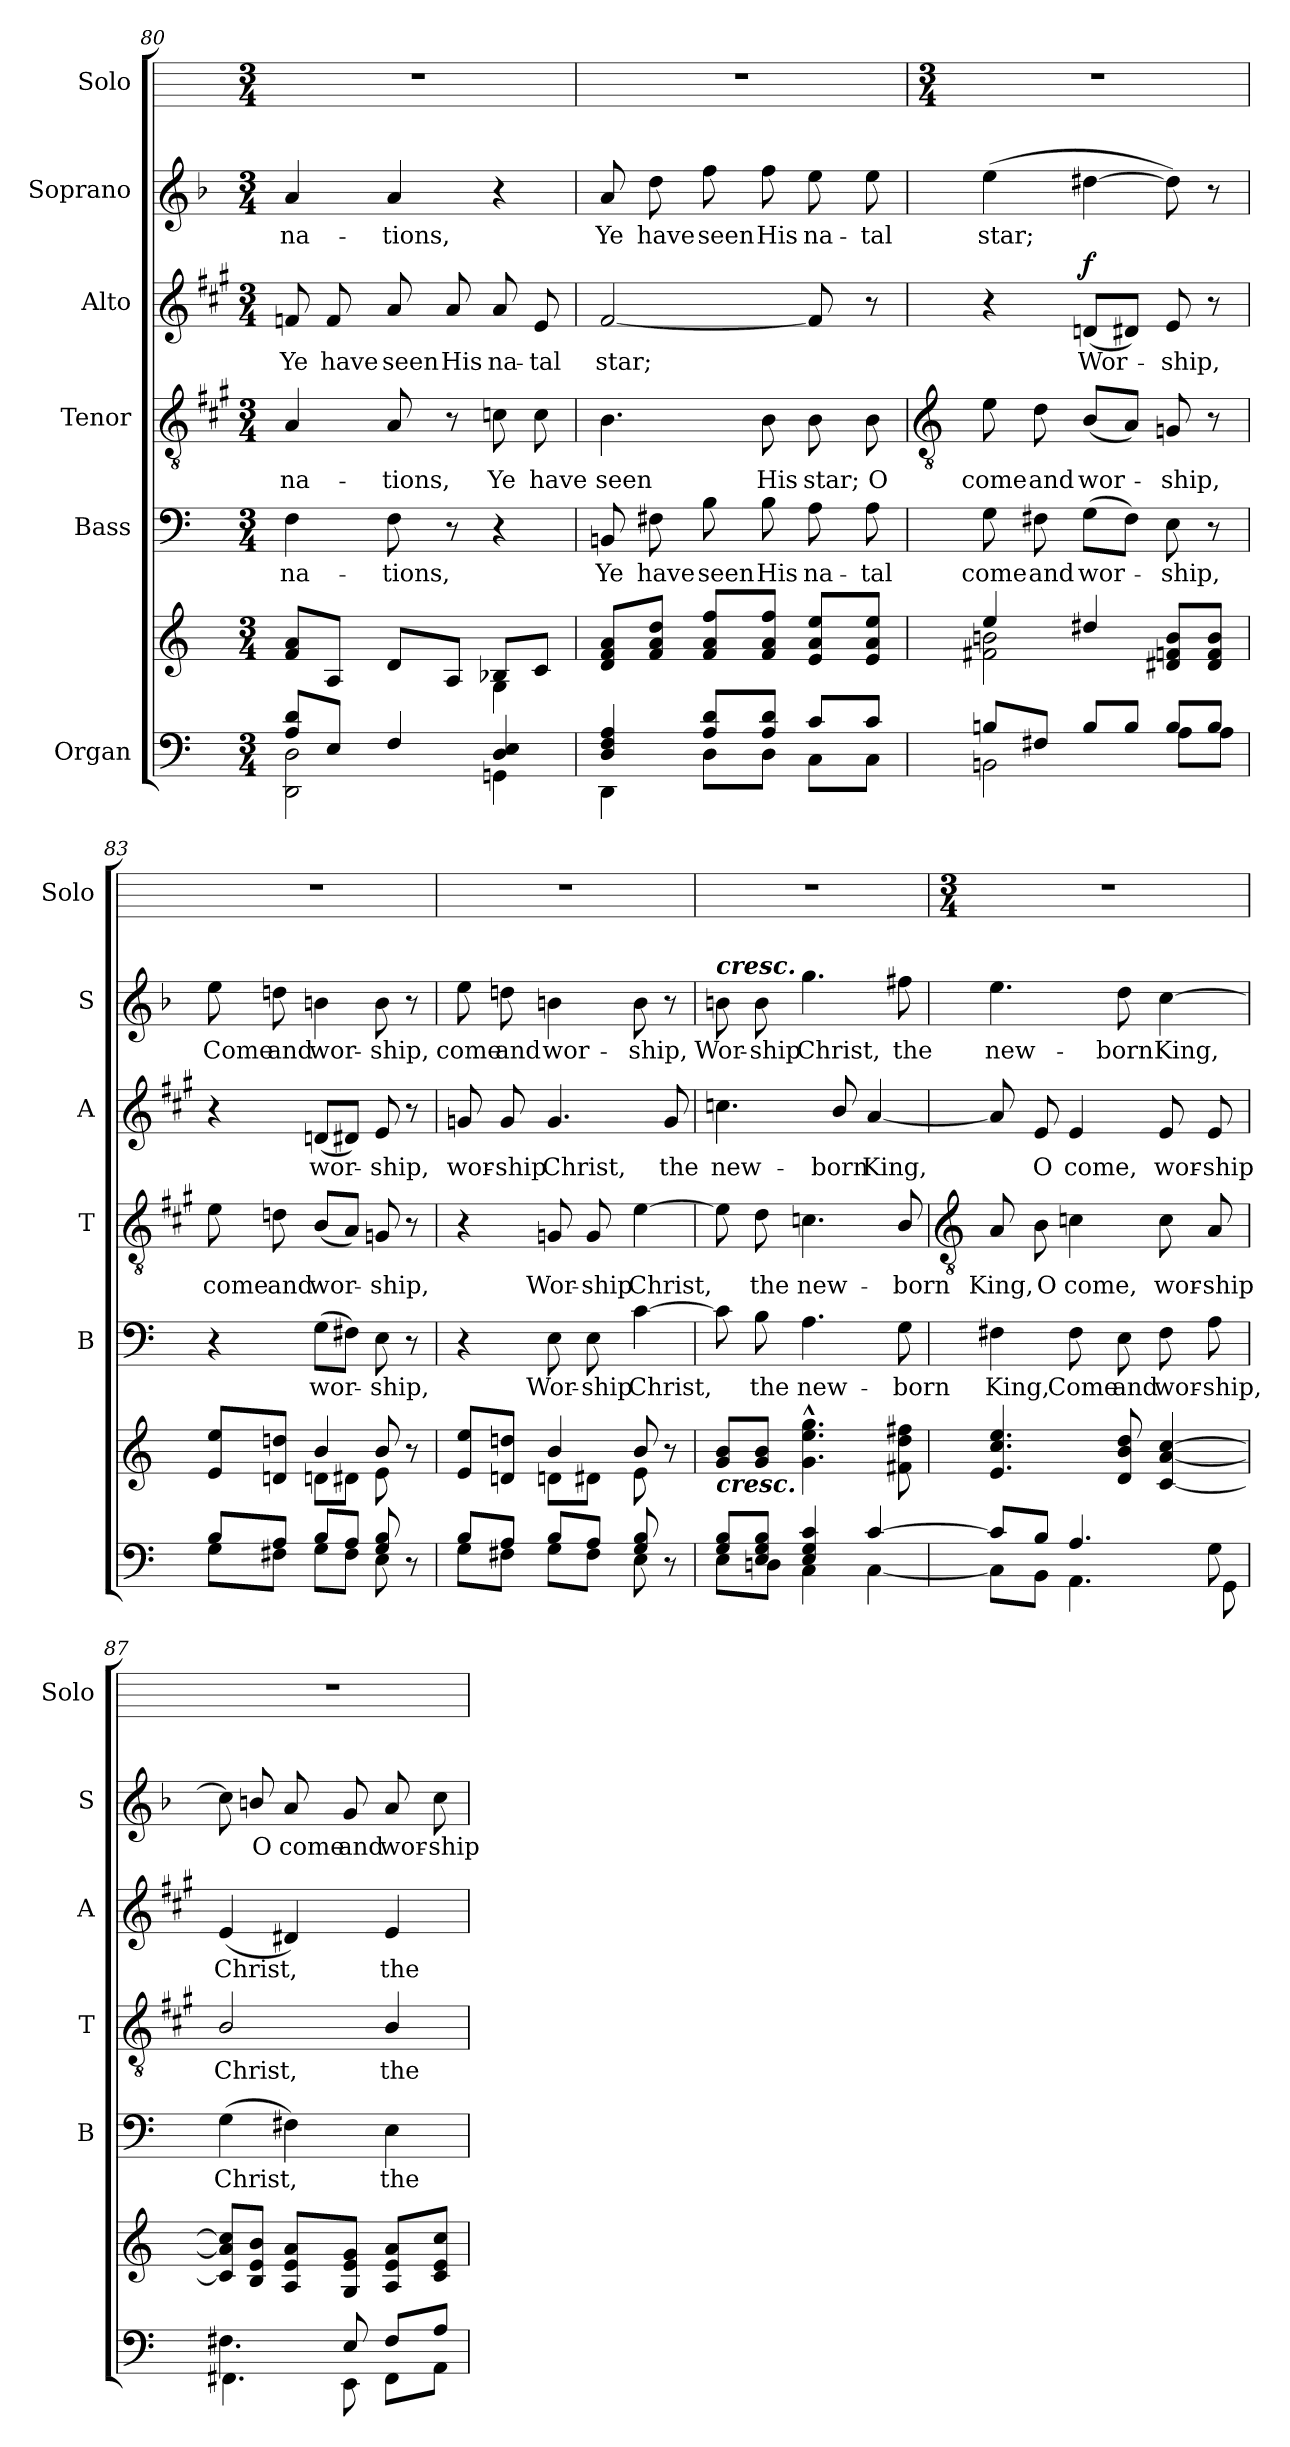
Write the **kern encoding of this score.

**kern	**kern	**kern	**text	**kern	**text	**kern	**text	**dynam	**kern	**text	**kern
*part6	*part6	*part5	*part5	*part4	*part4	*part3	*part3	*part3	*part2	*part2	*part1
*staff7	*staff6	*staff5	*staff5	*staff4	*staff4	*staff3	*staff3	*staff3	*staff2	*staff2	*staff1
*I"Organ	*	*I"Bass	*	*I"Tenor	*	*I"Alto	*	*	*I"Soprano	*	*I"Solo
*	*	*I'B	*	*I'T	*	*I'A	*	*	*I'S	*	*I'Solo
*clefF4	*clefG2	*clefF4	*	*clefGv2	*	*clefG2	*	*	*clefG2	*	*
*k[]	*k[]	*k[]	*	*k[f#c#g#]	*	*k[f#c#g#]	*	*	*k[b-]	*	*
*C:	*C:	*C:	*	*A:	*	*A:	*	*	*F:	*	*
*M3/4	*M3/4	*M3/4	*	*M3/4	*	*M3/4	*	*	*M3/4	*	*M3/4
=80	=80	=80	=80	=80	=80	=80	=80	=80	=80	=80	=80
*^	*^	*	*	*	*	*	*	*	*	*	*
!	!	!	!	!	!LO:LY:b	!	!LO:LY:b	!	!LO:LY:b	!	!	!LO:LY:b	!
8A/ 8d/L	2DD\ 2D\	8f/ 8a/L	2ryy	4F	na-	4A	na-	8fn	Ye	.	4a	na-	2.r
!	!	!	!	!	!	!	!	!	!LO:LY:b	!	!	!	!
8E/J	.	8A/J	.	.	.	.	.	8f	have	.	.	.	.
!	!	!	!	!	!LO:LY:b	!	!LO:LY:b	!	!LO:LY:b	!	!	!LO:LY:b	!
4F/	.	8d/L	.	8F	-tions,	8A	-tions,	8a	seen	.	4a	-tions,	.
!	!	!	!	!	!	!	!	!	!LO:LY:b	!	!	!	!
.	.	8A/J	.	8r	.	8r	.	8a	His	.	.	.	.
!	!	!	!	!	!	!	!LO:LY:b	!	!LO:LY:b	!	!	!	!
4D/ 4E/	4GGn\	8B-X/L	4G\	4r	.	8cn	Ye	8a	na-	.	4r	.	.
!	!	!	!	!	!	!	!LO:LY:b	!	!LO:LY:b	!	!	!	!
.	.	8c/J	.	.	.	8c	have	8e	-tal	.	.	.	.
=81	=81	=81	=81	=81	=81	=81	=81	=81	=81	=81	=81	=81	=81
!	!	!	!	!	!LO:LY:b	!	!LO:LY:b	!	!LO:LY:b	!	!	!LO:LY:b	!
4D/ 4F/ 4A/	4DD\	8d/ 8f/ 8a/L	2ryy	8BBn	Ye	4.B	seen	[2f#	star;	.	8a	Ye	2.r
!	!	!	!	!	!LO:LY:b	!	!	!	!	!	!	!LO:LY:b	!
.	.	8f/ 8a/ 8dd/J	.	8F#X	have	.	.	.	.	.	8dd	have	.
!	!	!	!	!	!LO:LY:b	!	!	!	!	!	!	!LO:LY:b	!
8A/ 8d/L	8D\L	8f/ 8a/ 8ff/L	.	8B	seen	.	.	.	.	.	8ff	seen	.
!	!	!	!	!	!LO:LY:b	!	!LO:LY:b	!	!	!	!	!LO:LY:b	!
8A/ 8d/J	8D\J	8f/ 8a/ 8ff/J	.	8B	His	8B	His	.	.	.	8ff	His	.
!	!	!	!	!	!LO:LY:b	!	!LO:LY:b	!	!	!	!	!LO:LY:b	!
8c/L	8C\L	8e/ 8a/ 8ee/L	8ryy	8A	na-	8B	star;	8f#]	.	.	8ee	na-	.
!	!	!	!	!	!LO:LY:b	!	!LO:LY:b	!	!	!	!	!LO:LY:b	!
8c/J	8C\J	8e/ 8a/ 8ee/J	8ryy	8A	-tal	8B	O	8r	.	.	8ee	-tal	.
!!LO:LB:g=z
=82	=82	=82	=82	=82	=82	=82	=82	=82	=82	=82	=82	=82	=82
*	*	*	*	*	*	*clefGv2	*	*	*	*	*	*	*
*	*	*	*	*	*	*	*	*	*	*	*	*	*M3/4
!	!	!	!	!	!LO:LY:b	!	!LO:LY:b	!	!	!	!	!LO:LY:b	!
8Bn/L	2BBn\	4ee/	2f#X\ 2bn\	8G	come	8e	come	4r	.	.	(>4ee	star;	2.r
!	!	!	!	!	!LO:LY:b	!	!LO:LY:b	!	!	!	!	!	!
8F#X/J	.	.	.	8F#X	and	8d	and	.	.	.	.	.	.
!	!	!	!	!	!LO:LY:b	!	!LO:LY:b	!	!LO:LY:b	!LO:DY:b	!	!	!
8B/L	.	4dd#X/	.	(>8GL	wor-	(<8BL	wor-	(<8dnL	Wor-	f	[4dd#X	.	.
8B/J	.	.	.	8F#J)	.	8AJ)	.	8d#XJ)	.	.	.	.	.
!	!	!	!	!	!LO:LY:b	!	!LO:LY:b	!	!LO:LY:b	!	!	!	!
8B/L	8A\L	8d#X/ 8f/ 8b/L	4ryy	8E	ship,	8Gn	ship,	8e	ship,	.	8dd#])	.	.
8B/J	8A\J	8d#/ 8f/ 8b/J	.	8r	.	8r	.	8r	.	.	8r	.	.
!!LO:LB:g=z
=83	=83	=83	=83	=83	=83	=83	=83	=83	=83	=83	=83	=83	=83
!	!	!	!	!	!	!	!LO:LY:b	!	!	!	!	!LO:LY:b	!
8B/L	8G\L	8e 8eeL	4ryy	4r	.	8e	come	4r	.	.	8ee	Come	2.r
!	!	!	!	!	!	!	!LO:LY:b	!	!	!	!	!LO:LY:b	!
8A/J	8F#X\J	8dn 8ddnJ	.	.	.	8dn	and	.	.	.	8ddn	and	.
!	!	!	!	!	!LO:LY:b	!	!LO:LY:b	!	!LO:LY:b	!	!	!LO:LY:b	!
8B/L	8G\L	4b/	8dn\L	(>8GL	wor-	(<8BL	wor-	(<8dnL	wor-	.	4bn	wor-	.
8A/J	8F#\J	.	8d#X\J	8F#XJ)	.	8AJ)	.	8d#XJ)	.	.	.	.	.
!	!	!	!	!	!LO:LY:b	!	!LO:LY:b	!	!LO:LY:b	!	!	!LO:LY:b	!
8G/ 8B/	8E\	8b/	8e\	8E	ship,	8Gn	ship,	8e	ship,	.	8b	-ship,	.
8ryy	8r	8r	8ryy	8r	.	8r	.	8r	.	.	8r	.	.
=84	=84	=84	=84	=84	=84	=84	=84	=84	=84	=84	=84	=84	=84
!	!	!	!	!	!	!	!	!	!LO:LY:b	!	!	!LO:LY:b	!
8B/L	8G\L	8e 8eeL	4ryy	4r	.	4r	.	8gn	wor-	.	8ee	come	2.r
!	!	!	!	!	!	!	!	!	!LO:LY:b	!	!	!LO:LY:b	!
8A/J	8F#X\J	8dn 8ddnJ	.	.	.	.	.	8g	-ship	.	8ddn	and	.
!	!	!	!	!	!LO:LY:b	!	!LO:LY:b	!	!LO:LY:b	!	!	!LO:LY:b	!
8B/L	8G\L	4b/	8dn\L	8E	Wor-	8Gn	Wor-	4.g	Christ,	.	4bn	wor-	.
!	!	!	!	!	!LO:LY:b	!	!LO:LY:b	!	!	!	!	!	!
8A/J	8F#\J	.	8d#X\J	8E	-ship	8G	-ship	.	.	.	.	.	.
!	!	!	!	!	!LO:LY:b	!	!LO:LY:b	!	!	!	!	!LO:LY:b	!
8G/ 8B/	8E\	8b/	8e\	[4c	Christ,	[4e	Christ,	.	.	.	8b	-ship,	.
!	!	!	!	!	!	!	!	!	!LO:LY:b	!	!	!	!
8ryy	8r	8r	8ryy	.	.	.	.	8g	the	.	8r	.	.
=85	=85	=85	=85	=85	=85	=85	=85	=85	=85	=85	=85	=85	=85
!	!	!	!	!	!	!	!	!	!	!	!LO:TX:a:Bi:t=cresc.	!	!
!	!	!LO:TX:b:Bi:t=cresc.	!	!	!	!	!	!	!	!	!	!	!
!	!	!	!	!	!	!	!	!	!LO:LY:b	!	!	!LO:LY:b	!
8G/ 8B/L	8E\L	8g 8bL	2ryy	8c]	.	8e]	.	4.ccn	new-	.	8bn	Wor-	2.r
!	!	!	!	!	!LO:LY:b	!	!LO:LY:b	!	!	!	!	!LO:LY:b	!
8E/ 8G/ 8B/J	8Dn\J	8g 8bJ	.	8B	the	8d	the	.	.	.	8b	-ship	.
!	!	!	!	!	!LO:LY:b	!	!LO:LY:b	!	!	!	!	!LO:LY:b	!
4E/ 4G/ 4c/	4C\	4.g^^ 4.ee^^ 4.gg^^	.	4.A	new-	4.cn	new-	.	.	.	4.gg	Christ,	.
!	!	!	!	!	!	!	!	!	!LO:LY:b	!	!	!	!
.	.	.	.	.	.	.	.	8b/	-born	.	.	.	.
!	!	!	!	!	!	!	!	!	!LO:LY:b	!	!	!	!
[4c/	[4C\	.	8ryy	.	.	.	.	[4a	King,	.	.	.	.
!	!	!	!	!	!LO:LY:b	!	!LO:LY:b	!	!	!	!	!LO:LY:b	!
.	.	8f#X 8dd 8ff#X	8ryy	8G\	-born	8B/	-born	.	.	.	8ff#X	the	.
!!LO:LB:g=z
=86	=86	=86	=86	=86	=86	=86	=86	=86	=86	=86	=86	=86	=86
*	*	*	*	*	*	*clefGv2	*	*	*	*	*	*	*
*	*	*	*	*	*	*	*	*	*	*	*	*	*M3/4
!	!	!	!	!	!LO:LY:b	!	!LO:LY:b	!	!	!	!	!LO:LY:b	!
8c/L]	8C\L]	4.e 4.cc 4.ee	2ryy	4F#X\	King,	8A	King,	8a]	.	.	4.ee	new-	2.r
!	!	!	!	!	!	!	!LO:LY:b	!	!LO:LY:b	!	!	!	!
8B/J	8BB\J	.	.	.	.	8B	O	8e	O	.	.	.	.
!	!	!	!	!	!LO:LY:b	!	!LO:LY:b	!	!LO:LY:b	!	!	!	!
4.A/	4.AA\	.	.	8F#	Come	4cn	come,	4e	come,	.	.	.	.
!	!	!	!	!	!LO:LY:b	!	!	!	!	!	!	!LO:LY:b	!
.	.	8d 8b 8dd	.	8E	and	.	.	.	.	.	8dd	-born	.
!	!	!	!	!	!LO:LY:b	!	!LO:LY:b	!	!LO:LY:b	!	!	!LO:LY:b	!
.	.	[4c [4a [4cc	8ryy	8F#	wor-	8c	wor-	8e	wor-	.	[4cc	King,	.
!	!	!	!	!	!LO:LY:b	!	!LO:LY:b	!	!LO:LY:b	!	!	!	!
8G\	8GG\	.	8ryy	8A	-ship,	8A	-ship	8e	-ship	.	.	.	.
!!LO:LB:g=z
=87	=87	=87	=87	=87	=87	=87	=87	=87	=87	=87	=87	=87	=87
!	!	!	!	!	!LO:LY:b	!	!LO:LY:b	!	!LO:LY:b	!	!	!	!
4.F#X\	4.FF#X\	8c/] 8a/] 8cc/]L	2.ryy	(>4G	Christ,	2B/	Christ,	(<4e/	Christ,	.	8cc]	.	2.r
!	!	!	!	!	!	!	!	!	!	!	!	!LO:LY:b	!
.	.	8B/ 8e/ 8b/J	.	.	.	.	.	.	.	.	8bn/	O	.
!	!	!	!	!	!	!	!	!	!	!	!	!LO:LY:b	!
.	.	8A/ 8e/ 8a/L	.	4F#X)	.	.	.	4d#X)	.	.	8a	come	.
!	!	!	!	!	!	!	!	!	!	!	!	!LO:LY:b	!
8E/	8EE\	8G/ 8e/ 8g/J	.	.	.	.	.	.	.	.	8g	and	.
!	!	!	!	!	!LO:LY:b	!	!LO:LY:b	!	!LO:LY:b	!	!	!LO:LY:b	!
8F#/L	8FF#\L	8A/ 8e/ 8a/L	.	4E	the	4B/	the	4e	the	.	8a	wor-	.
!	!	!	!	!	!	!	!	!	!	!	!	!LO:LY:b	!
8A/J	8AA\J	8c/ 8e/ 8cc/J	.	.	.	.	.	.	.	.	8cc	-ship	.
*v	*v	*	*	*	*	*	*	*	*	*	*	*	*
*	*v	*v	*	*	*	*	*	*	*	*	*	*
=	=	=	=	=	=	=	=	=	=	=	=
*-	*-	*-	*-	*-	*-	*-	*-	*-	*-	*-	*-
